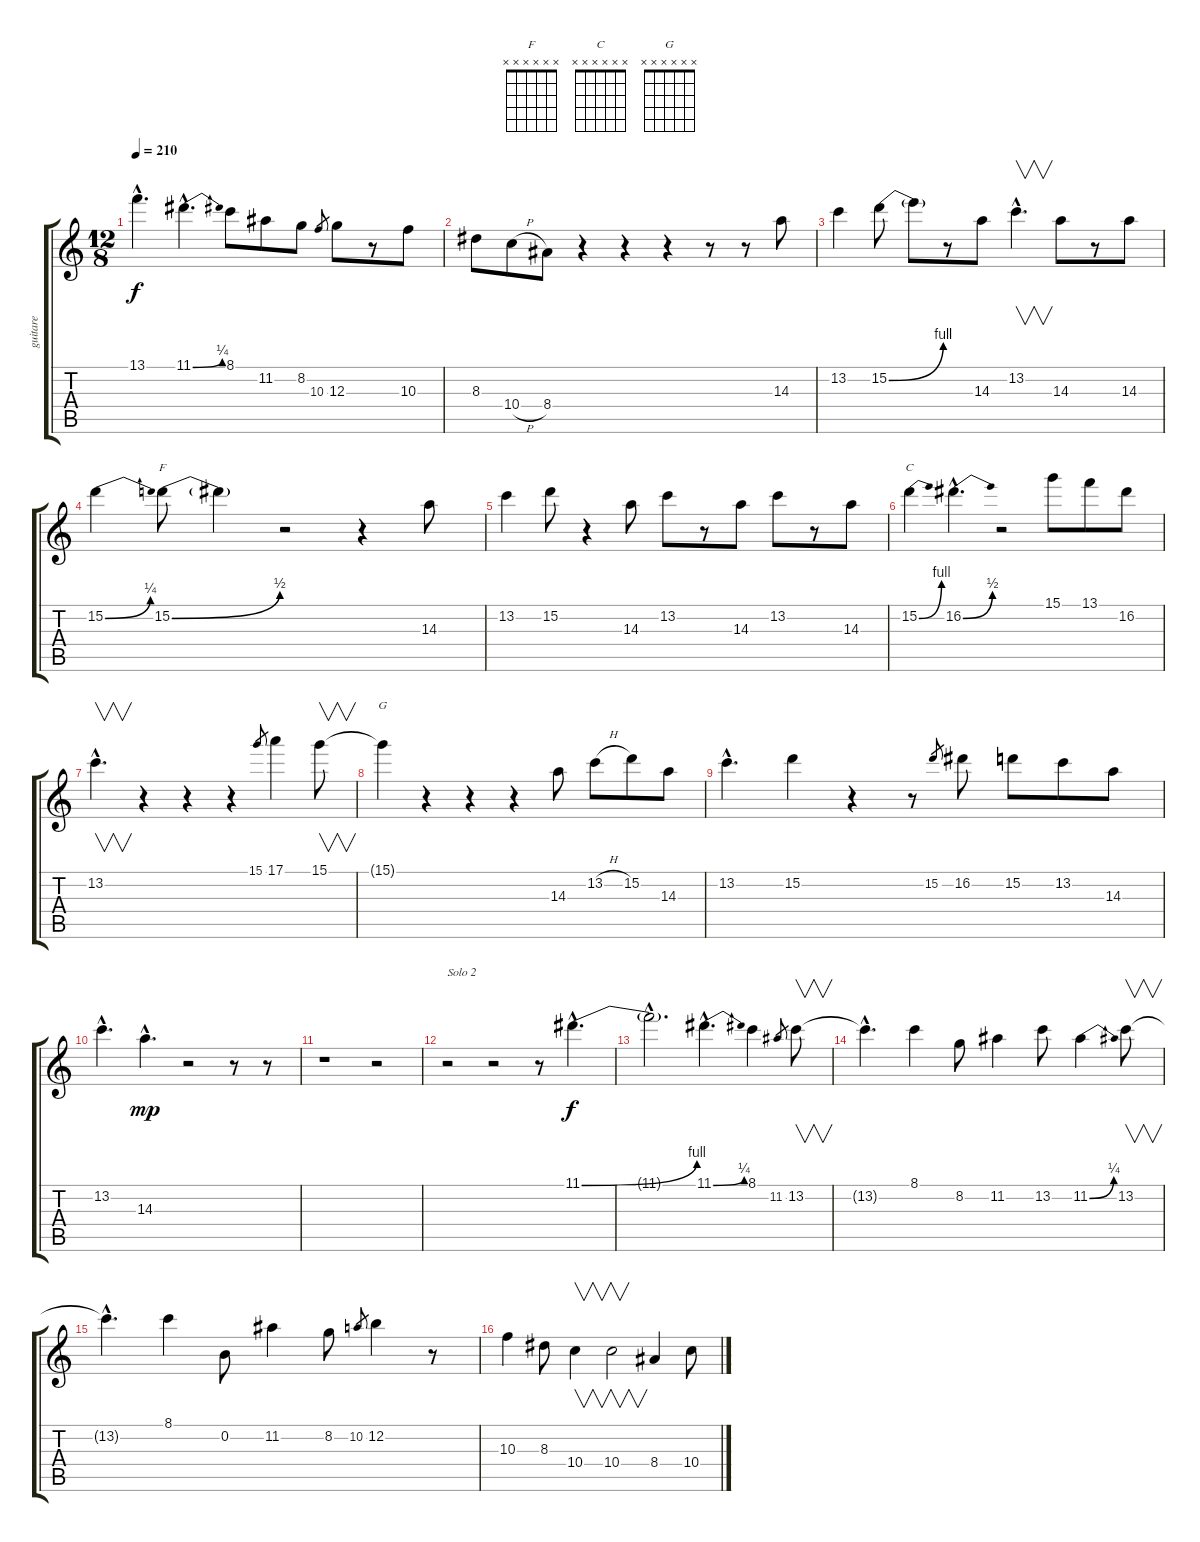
\track ("guitare" "guitare") {instrument distortionguitar}
\staff {score tabs}
\tuning (E4 B3 G3 D3 A2 E2) {hide}
\chord ("F" x x x x x x) {firstfret 0}
\chord ("C" x x x x x x) {firstfret 0}
\chord ("G" x x x x x x) {firstfret 0}
\ts (12 8)
\tempo 210
\clef g2
\ks c
13.1{hac t}.4{d dy f} 11.1{be (bend 0 0 60 1) hac}.4{d} 8.1.8 11.2.8 8.2.8 10.3.8{gr} 12.3.8 r.8 10.3.8 |
8.3.8 10.4{h}.8 8.4.8 r.4 r.4 r.4 r.8 r.8 14.3.8 |
13.2.4 15.2{be (bend 0 0 60 4)}.8 15.2{t}.8 r.8 14.3.8 13.2{hac}.4{v d} 14.3.8 r.8 14.3.8 |
15.2{be (bend 0 0 60 1)}.4 15.2{be (bend 0 0 60 2)}.8{ch "F"} 15.2{t}.4 r.2 r.4 14.3.8 |
13.2.4 15.2.8 r.4 14.3.8 13.2.8 r.8 14.3.8 13.2.8 r.8 14.3.8 |
15.2{be (bend 0 0 60 4)}.4{ch "C"} 16.2{be (bend 0 0 60 2) hac}.4{d} r.2 15.1.8 13.1.8 16.2.8 |
13.2{hac}.4{v d} r.4 r.4 r.4 15.1.8{gr} 17.1.4 15.1.8{v} |
15.1{t}.4{ch "G"} r.4 r.4 r.4 14.3.8 13.2{h}.8 15.2.8 14.3.8 |
13.2{hac}.4{d} 15.2.4 r.4 r.8 15.2.8{gr} 16.2.8 15.2.8 13.2.8 14.3.8 |
13.2{hac}.4{d} 14.3{hac}.4{d dy mp} r.2 r.8 r.8 |
r.1 r.2 |
r.2{txt "Solo 2"} r.2 r.8 11.1{be (bend 0 0 60 4) hac}.4{d dy f} |
11.1{hac t}.2{d} 11.1{be (bend 0 0 60 1) hac}.4{d} 8.1.4 11.2.8{gr} 13.2.8{v} |
13.2{hac t}.4{d} 8.1.4 8.2.8 11.2.4 13.2.8 11.2{be (bend 0 0 60 1)}.4 13.2.8{v} |
13.2{hac t}.4{d} 8.1.4 0.2.8 11.2.4 8.2.8 10.2.8{gr} 12.2.4 r.8 |
10.3.4 8.3.8 10.4.4{v} 10.4.2{v} 8.4.4 10.4.8
